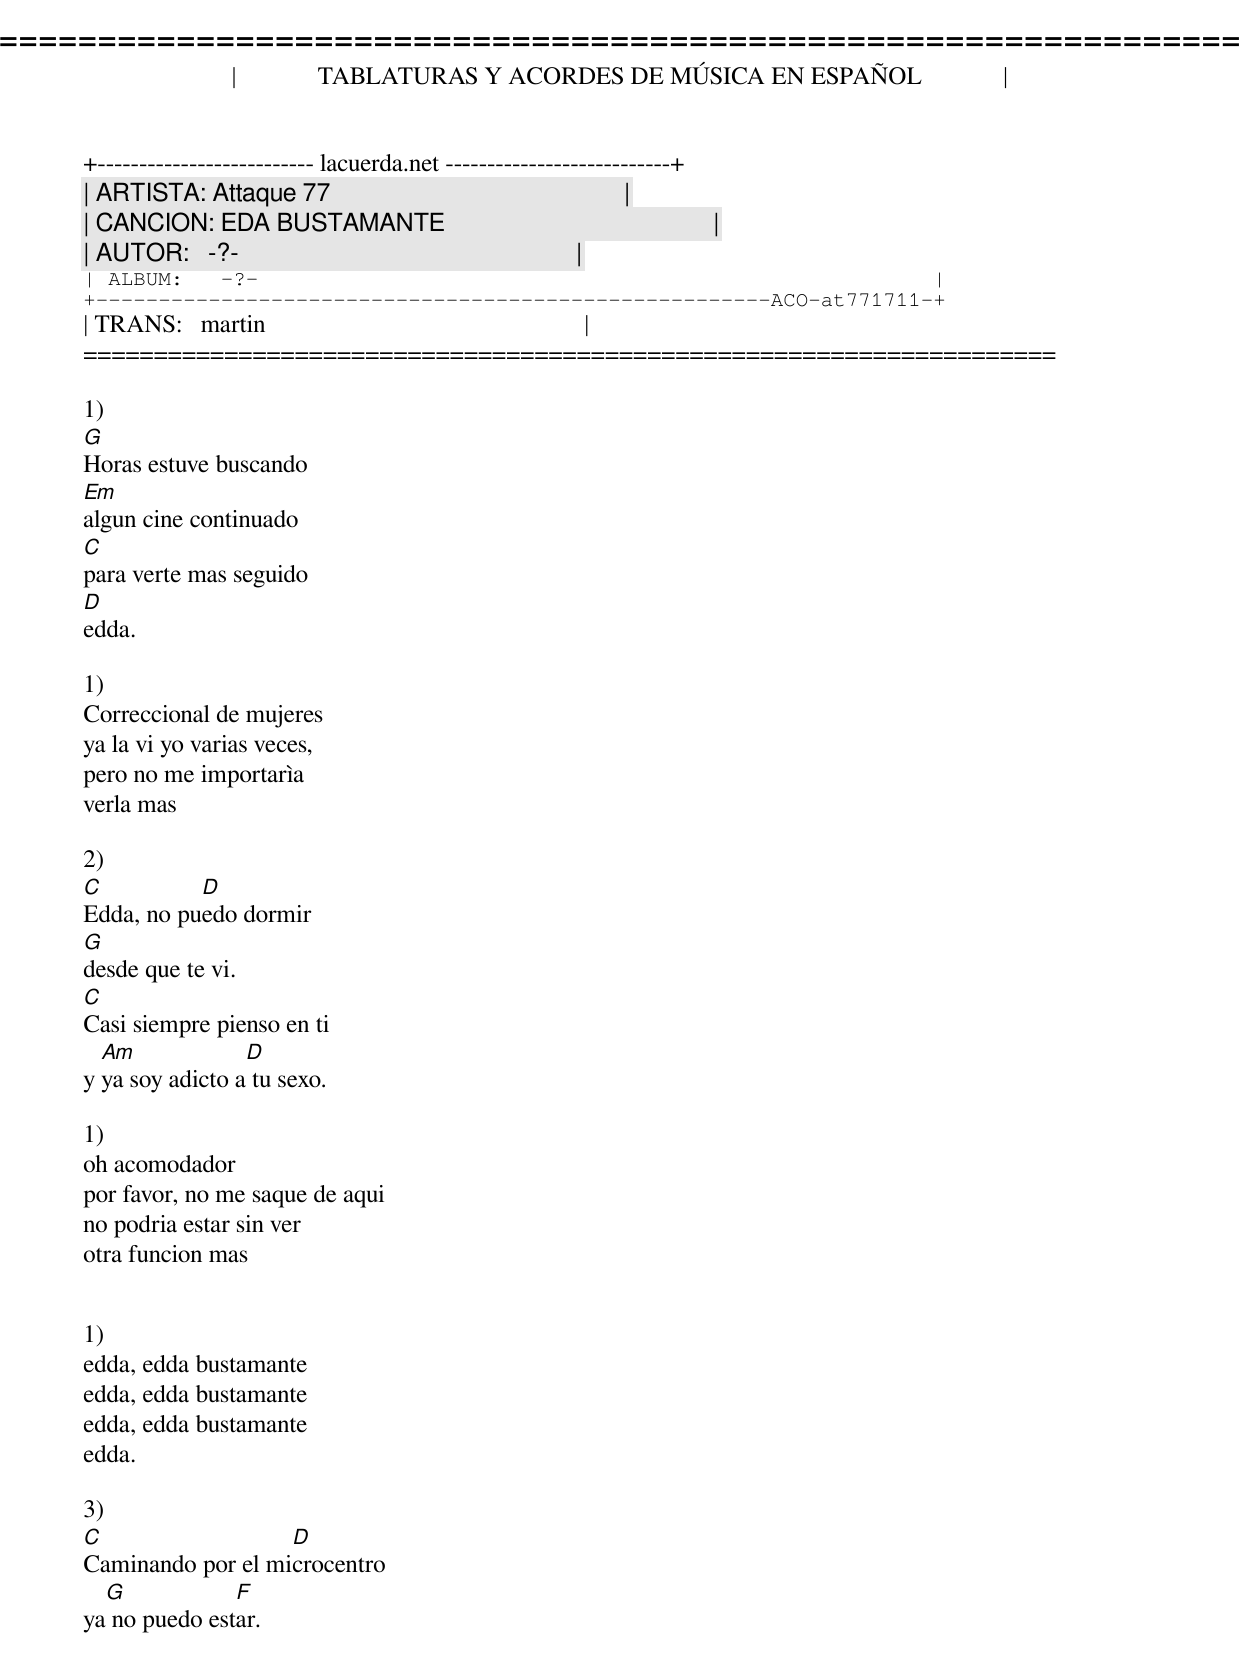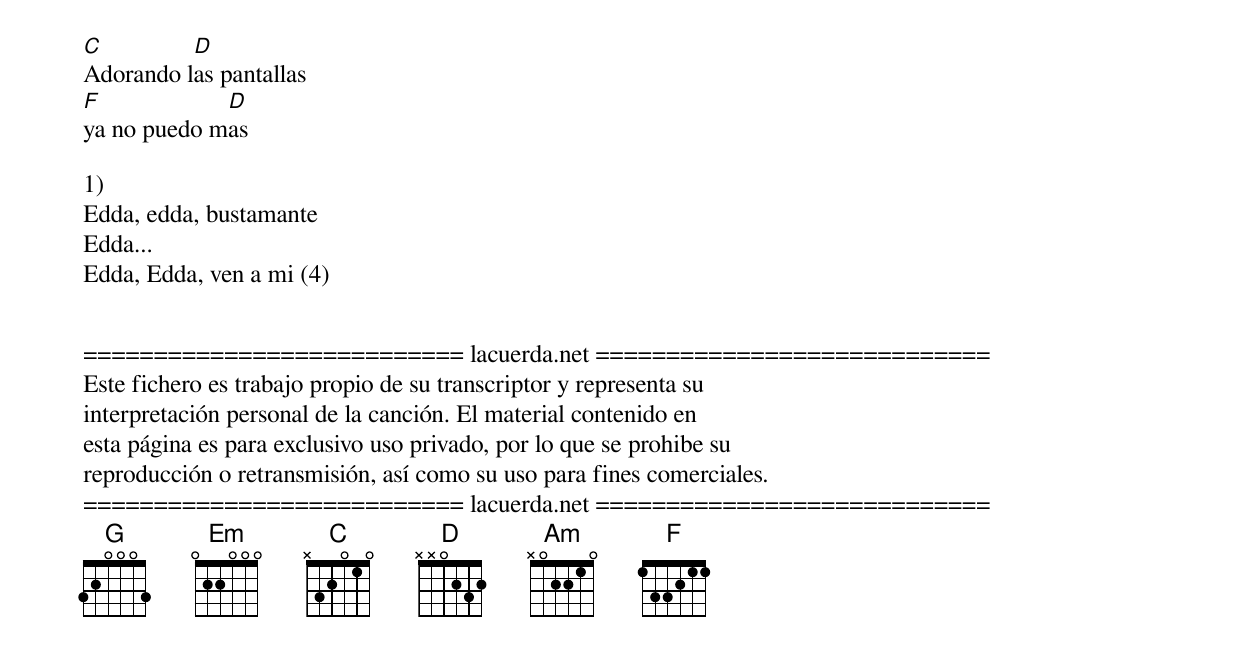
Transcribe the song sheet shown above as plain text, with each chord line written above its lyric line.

=====================================================================
|             TABLATURAS Y ACORDES DE MÚSICA EN ESPAÑOL             |
+-------------------------- lacuerda.net ---------------------------+
| ARTISTA: Attaque 77                                               |
| CANCION: EDA BUSTAMANTE                                           |
| AUTOR:   -?-                                                      |
| ALBUM:   -?-                                                      |
+------------------------------------------------------ACO-at771711-+
| TRANS:   martin                                                   |
=====================================================================

1)
G
Horas estuve buscando
Em
algun cine continuado
C
para verte mas seguido
D
edda.

1)
Correccional de mujeres
ya la vi yo varias veces,
pero no me importarìa
verla mas

2)
C          D
Edda, no puedo dormir
G
desde que te vi.
C
Casi siempre pienso en ti
  Am             D
y ya soy adicto a tu sexo.

1)
oh acomodador
por favor, no me saque de aqui
no podria estar sin ver
otra funcion mas


1)
edda, edda bustamante
edda, edda bustamante
edda, edda bustamante
edda.

3)
C                  D
Caminando por el microcentro
  G            F
ya no puedo estar.
C         D
Adorando las pantallas
F            D
ya no puedo mas

1)
Edda, edda, bustamante
Edda...
Edda, Edda, ven a mi (4)


=========================== lacuerda.net ============================
Este fichero es trabajo propio de su transcriptor y representa su
interpretación personal de la canción. El material contenido en
esta página es para exclusivo uso privado, por lo que se prohibe su
reproducción o retransmisión, así como su uso para fines comerciales.
=========================== lacuerda.net ============================
